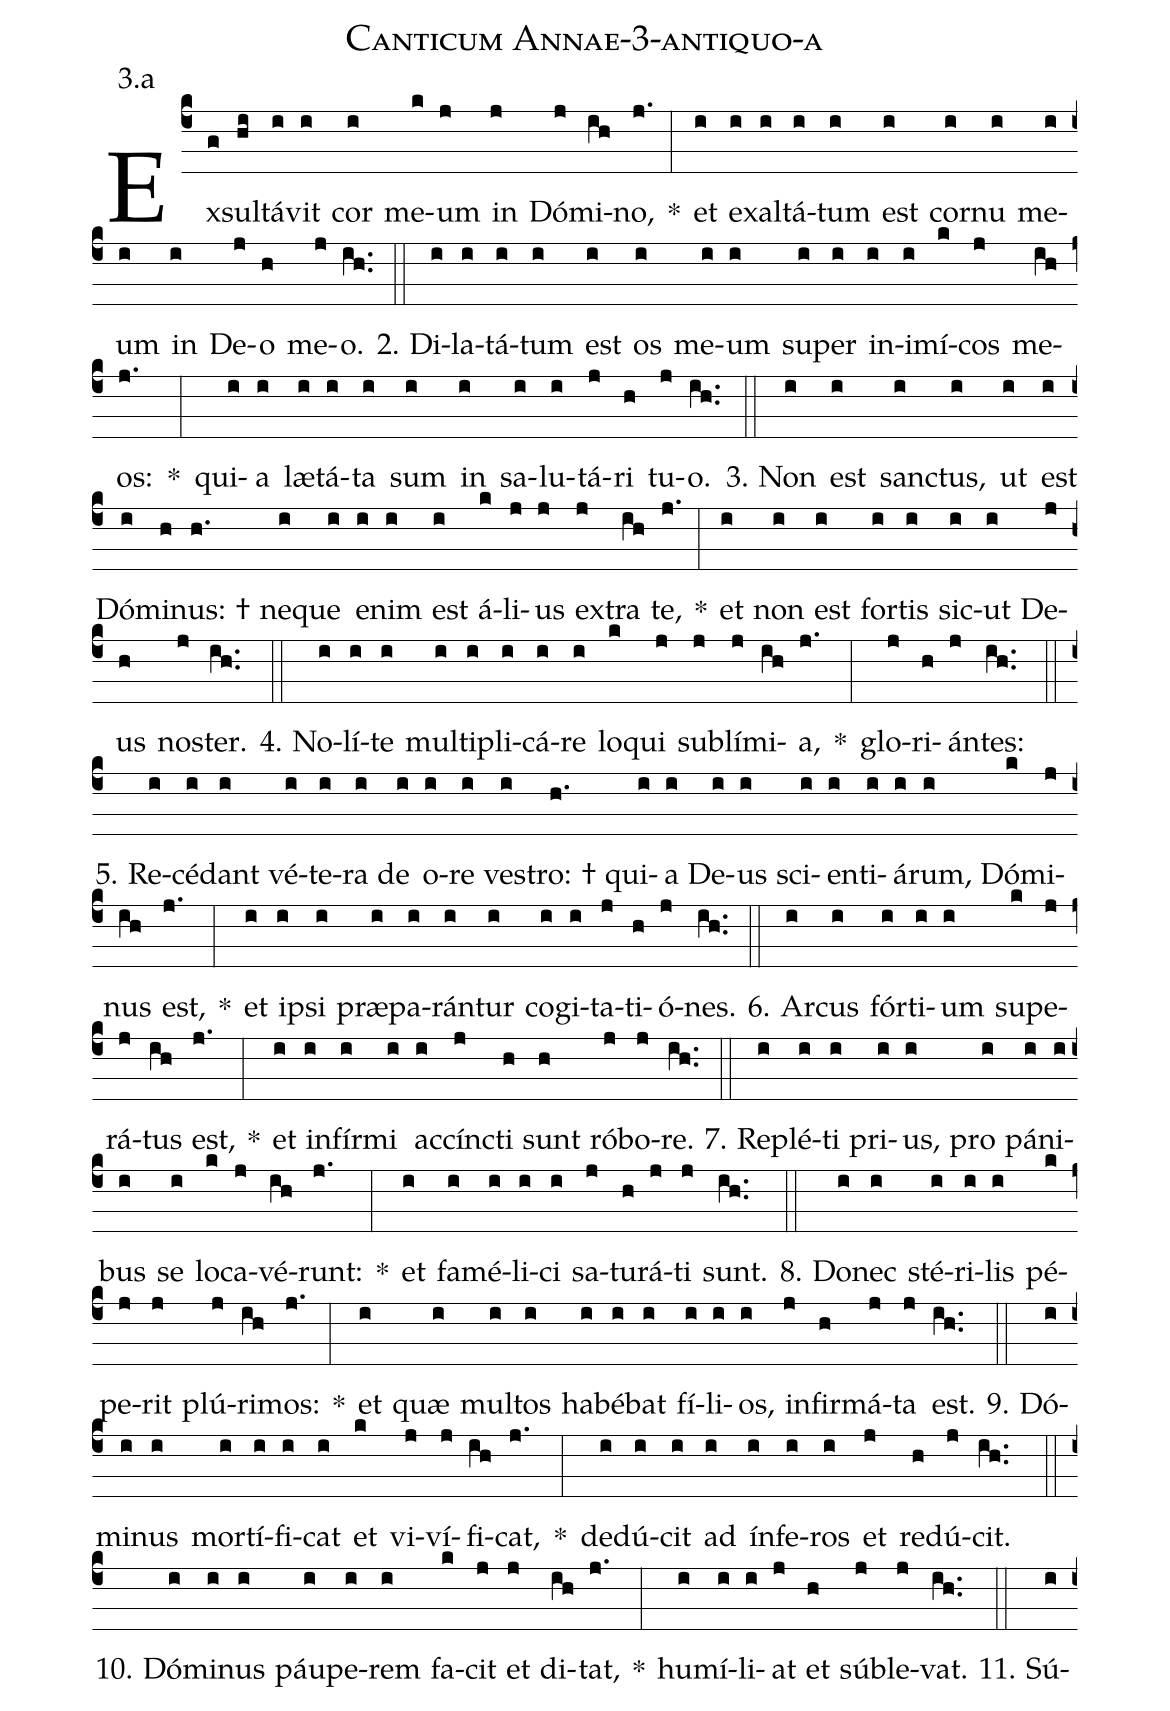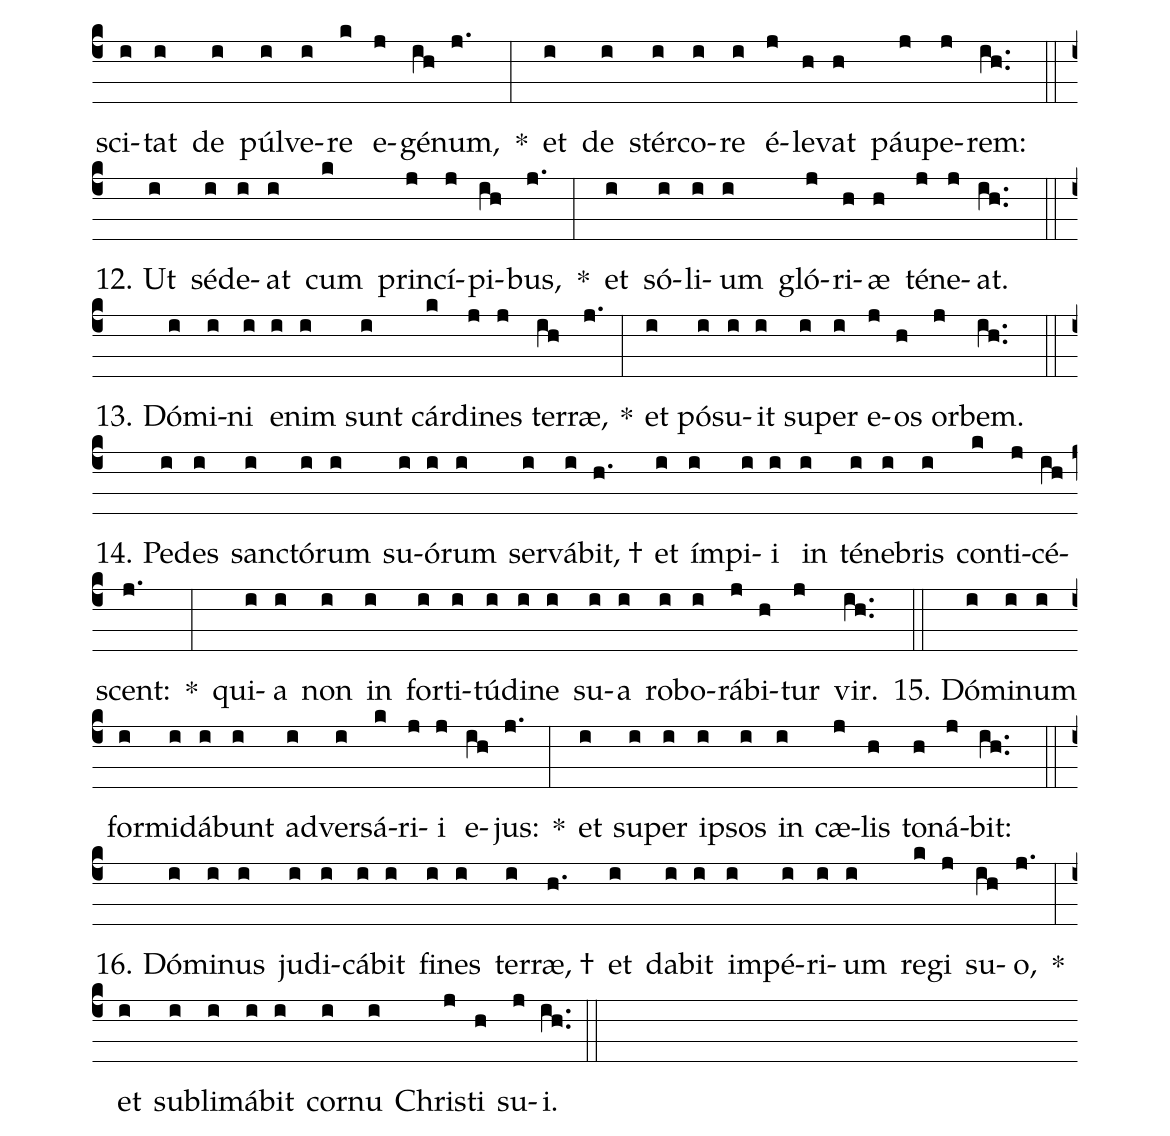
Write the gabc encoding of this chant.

name: Canticum Annae-3-antiquo-a;
annotation: 3.a;
%%
(c4)Ex(g)sul(hi)tá(i)vit(i) cor(i) me(k)um(j) in(j) Dó(j)mi(ih)no,(j.) *(:) et(i) ex(i)al(i)tá(i)tum(i) est(i) cor(i)nu(i) me(i)um(i) in(i) De(j)o(h) me(j)o.(ih..) (::)
2. Di(i)la(i)tá(i)tum(i) est(i) os(i) me(i)um(i) su(i)per(i) in(i)i(i)mí(k)cos(j) me(ih)os:(j.) *(:) qui(i)a(i) læ(i)tá(i)ta(i) sum(i) in(i) sa(i)lu(i)tá(j)ri(h) tu(j)o.(ih..) (::)
3. Non(i) est(i) sanc(i)tus,(i) ut(i) est(i) Dó(i)mi(h)nus: †(h.) ne(i)que(i) e(i)nim(i) est(i) á(k)li(j)us(j) ex(j)tra(ih) te,(j.) *(:) et(i) non(i) est(i) for(i)tis(i) sic(i)ut(i) De(j)us(h) nos(j)ter.(ih..) (::)
4. No(i)lí(i)te(i) mul(i)ti(i)pli(i)cá(i)re(i) lo(k)qui(j) sub(j)lí(j)mi(ih)a,(j.) *(:) glo(j)ri(h)án(j)tes:(ih..) (::)
5. Re(i)cé(i)dant(i) vé(i)te(i)ra(i) de(i) o(i)re(i) ves(i)tro: †(h.) qui(i)a(i) De(i)us(i) sci(i)en(i)ti(i)á(i)rum,(i) Dó(k)mi(j)nus(ih) est,(j.) *(:) et(i) ip(i)si(i) præ(i)pa(i)rán(i)tur(i) co(i)gi(i)ta(j)ti(h)ó(j)nes.(ih..) (::)
6. Ar(i)cus(i) fór(i)ti(i)um(i) su(k)pe(j)rá(j)tus(ih) est,(j.) *(:) et(i) in(i)fír(i)mi(i) ac(i)cínc(j)ti(h) sunt(h) ró(j)bo(j)re.(ih..) (::)
7. Re(i)plé(i)ti(i) pri(i)us,(i) pro(i) pá(i)ni(i)bus(i) se(i) lo(k)ca(j)vé(ih)runt:(j.) *(:) et(i) fa(i)mé(i)li(i)ci(i) sa(j)tu(h)rá(j)ti(j) sunt.(ih..) (::)
8. Do(i)nec(i) sté(i)ri(i)lis(i) pé(k)pe(j)rit(j) plú(j)ri(ih)mos:(j.) *(:) et(i) quæ(i) mul(i)tos(i) ha(i)bé(i)bat(i) fí(i)li(i)os,(i) in(j)fir(h)má(j)ta(j) est.(ih..) (::)
9. Dó(i)mi(i)nus(i) mor(i)tí(i)fi(i)cat(i) et(k) vi(j)ví(j)fi(ih)cat,(j.) *(:) de(i)dú(i)cit(i) ad(i) ín(i)fe(i)ros(i) et(j) re(h)dú(j)cit.(ih..) (::)
10. Dó(i)mi(i)nus(i) páu(i)pe(i)rem(i) fa(k)cit(j) et(j) di(ih)tat,(j.) *(:) hu(i)mí(i)li(i)at(j) et(h) súb(j)le(j)vat.(ih..) (::)
11. Sú(i)sci(i)tat(i) de(i) púl(i)ve(i)re(k) e(j)gé(ih)num,(j.) *(:) et(i) de(i) stér(i)co(i)re(i) é(j)le(h)vat(h) páu(j)pe(j)rem:(ih..) (::)
12. Ut(i) sé(i)de(i)at(i) cum(k) prin(j)cí(j)pi(ih)bus,(j.) *(:) et(i) só(i)li(i)um(i) gló(j)ri(h)æ(h) té(j)ne(j)at.(ih..) (::)
13. Dó(i)mi(i)ni(i) e(i)nim(i) sunt(i) cár(k)di(j)nes(j) ter(ih)ræ,(j.) *(:) et(i) pó(i)su(i)it(i) su(i)per(i) e(j)os(h) or(j)bem.(ih..) (::)
14. Pe(i)des(i) sanc(i)tó(i)rum(i) su(i)ó(i)rum(i) ser(i)vá(i)bit, †(h.) et(i) ím(i)pi(i)i(i) in(i) té(i)ne(i)bris(i) con(k)ti(j)cé(ih)scent:(j.) *(:) qui(i)a(i) non(i) in(i) for(i)ti(i)tú(i)di(i)ne(i) su(i)a(i) ro(i)bo(i)rá(j)bi(h)tur(j) vir.(ih..) (::)
15. Dó(i)mi(i)num(i) for(i)mi(i)dá(i)bunt(i) ad(i)ver(i)sá(k)ri(j)i(j) e(ih)jus:(j.) *(:) et(i) su(i)per(i) ip(i)sos(i) in(i) cæ(j)lis(h) to(h)ná(j)bit:(ih..) (::)
16. Dó(i)mi(i)nus(i) ju(i)di(i)cá(i)bit(i) fi(i)nes(i) ter(i)ræ, †(h.) et(i) da(i)bit(i) im(i)pé(i)ri(i)um(i) re(k)gi(j) su(ih)o,(j.) *(:) et(i) sub(i)li(i)má(i)bit(i) cor(i)nu(i) Chris(j)ti(h) su(j)i.(ih..) (::)
